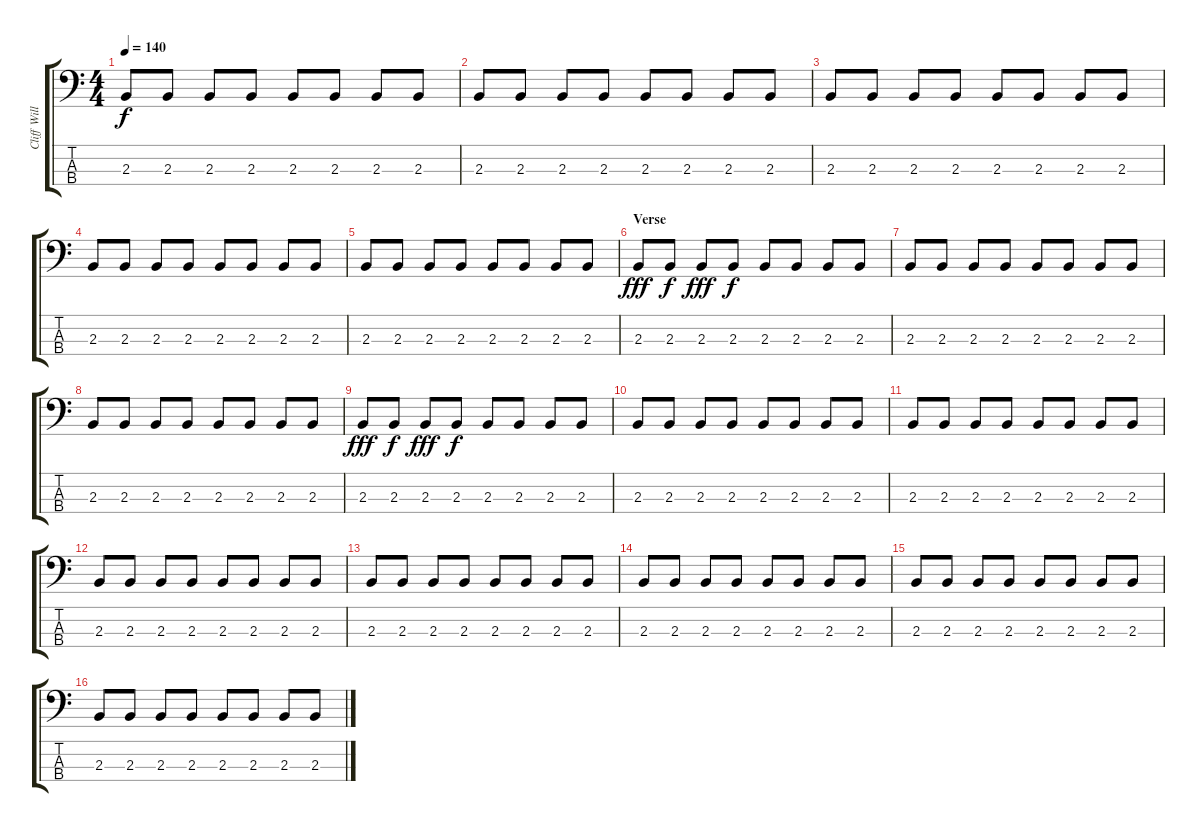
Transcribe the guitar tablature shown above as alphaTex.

\track ("Cliff Williams - Bass" "Cliff Will") {instrument electricbasspick}
\staff {score tabs}
\tuning (G2 D2 A1 E1) {hide}
\ts (4 4)
\tempo 140
\clef f4
\ks c
2.3.8{dy f} 2.3.8 2.3.8 2.3.8 2.3.8 2.3.8 2.3.8 2.3.8 |
2.3.8 2.3.8 2.3.8 2.3.8 2.3.8 2.3.8 2.3.8 2.3.8 |
2.3.8 2.3.8 2.3.8 2.3.8 2.3.8 2.3.8 2.3.8 2.3.8 |
2.3.8 2.3.8 2.3.8 2.3.8 2.3.8 2.3.8 2.3.8 2.3.8 |
2.3.8 2.3.8 2.3.8 2.3.8 2.3.8 2.3.8 2.3.8 2.3.8 |
\section ("" "Verse")
2.3.8{dy fff} 2.3.8{dy f} 2.3.8{dy fff} 2.3.8{dy f} 2.3.8 2.3.8 2.3.8 2.3.8 |
2.3.8 2.3.8 2.3.8 2.3.8 2.3.8 2.3.8 2.3.8 2.3.8 |
2.3.8 2.3.8 2.3.8 2.3.8 2.3.8 2.3.8 2.3.8 2.3.8 |
2.3.8{dy fff} 2.3.8{dy f} 2.3.8{dy fff} 2.3.8{dy f} 2.3.8 2.3.8 2.3.8 2.3.8 |
2.3.8 2.3.8 2.3.8 2.3.8 2.3.8 2.3.8 2.3.8 2.3.8 |
2.3.8 2.3.8 2.3.8 2.3.8 2.3.8 2.3.8 2.3.8 2.3.8 |
2.3.8 2.3.8 2.3.8 2.3.8 2.3.8 2.3.8 2.3.8 2.3.8 |
2.3.8 2.3.8 2.3.8 2.3.8 2.3.8 2.3.8 2.3.8 2.3.8 |
2.3.8 2.3.8 2.3.8 2.3.8 2.3.8 2.3.8 2.3.8 2.3.8 |
2.3.8 2.3.8 2.3.8 2.3.8 2.3.8 2.3.8 2.3.8 2.3.8 |
2.3.8 2.3.8 2.3.8 2.3.8 2.3.8 2.3.8 2.3.8 2.3.8
